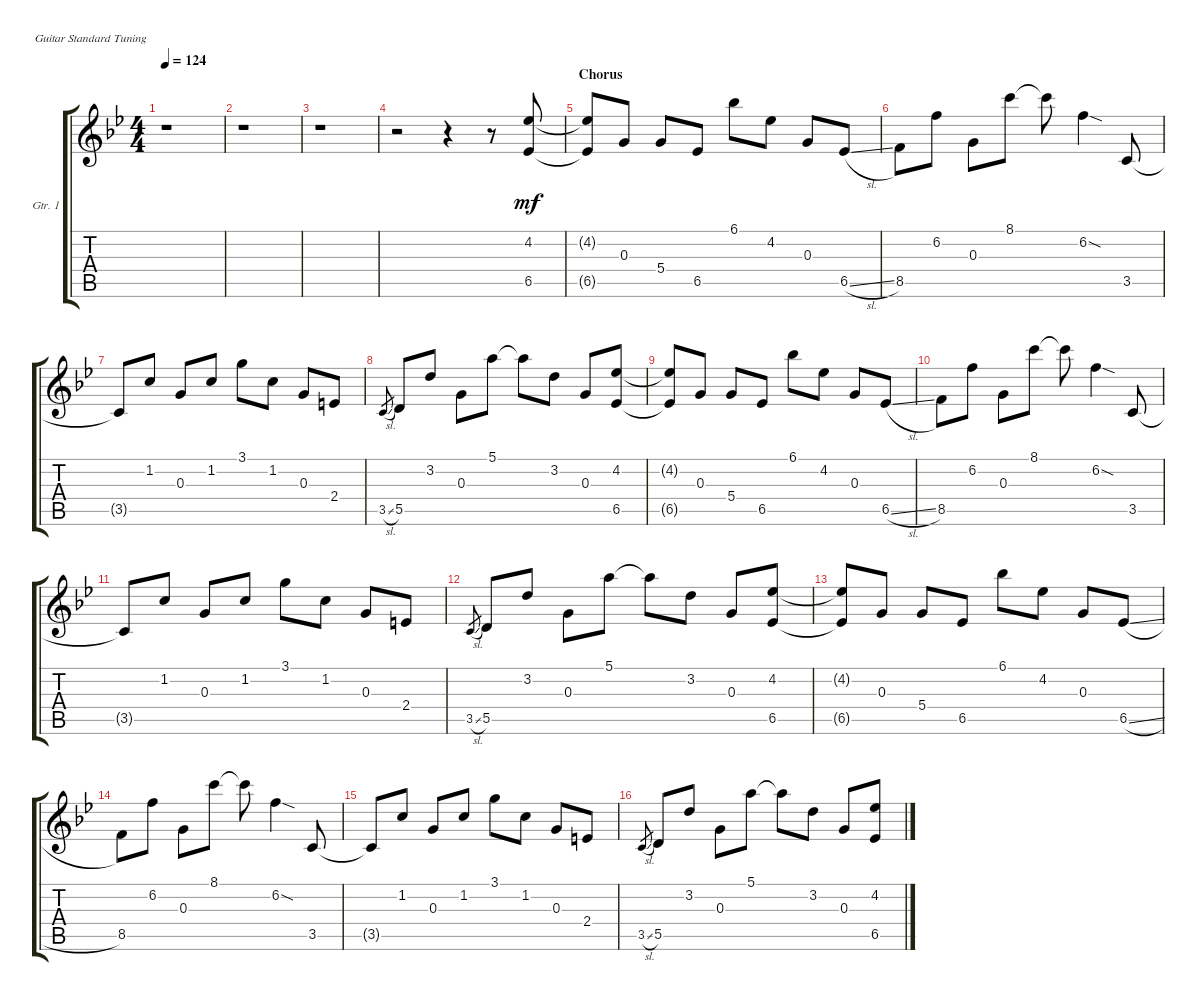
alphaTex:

\defaultSystemsLayout 4
\bracketExtendMode groupsimilarinstruments
\firstSystemTrackNameOrientation horizontal
\otherSystemsTrackNameOrientation horizontal
\track ("Guitar 1" "Gtr. 1") {instrument acousticguitarsteel}
\staff {score tabs}
\tuning (E4 B3 G3 D3 A2 E2)
\ts (4 4)
\tempo 124
\clef g2
\ks gminor
r.1{dy mf} |
r.1 |
r.1 |
r.2 r.4 r.8 (4.2 6.5).8 |
\section ("" "Chorus")
(4.2{t} 6.5{t}).8 0.3.8 5.4.8 6.5.8 6.1.8 4.2.8 0.3.8 6.5{sl}.8 |
8.5.8 6.2.8 0.3.8 8.1.8 8.1{t}.8 6.2{sod}.4 3.5.8 |
3.5{t}.8 1.2.8 0.3.8 1.2.8 3.1.8 1.2.8 0.3.8 2.4.8 |
3.5{sl}.8{gr} 5.5.8 3.2.8 0.3.8 5.1.8 5.1{t}.8 3.2.8 0.3.8 (4.2 6.5).8 |
(6.5{t} 4.2{t}).8 0.3.8 5.4.8 6.5.8 6.1.8 4.2.8 0.3.8 6.5{sl}.8 |
8.5.8 6.2.8 0.3.8 8.1.8 8.1{t}.8 6.2{sod}.4 3.5.8 |
3.5{t}.8 1.2.8 0.3.8 1.2.8 3.1.8 1.2.8 0.3.8 2.4.8 |
3.5{sl}.8{gr} 5.5.8 3.2.8 0.3.8 5.1.8 5.1{t}.8 3.2.8 0.3.8 (4.2 6.5).8 |
(4.2{t} 6.5{t}).8 0.3.8 5.4.8 6.5.8 6.1.8 4.2.8 0.3.8 6.5{sl}.8 |
8.5.8 6.2.8 0.3.8 8.1.8 8.1{t}.8 6.2{sod}.4 3.5.8 |
3.5{t}.8 1.2.8 0.3.8 1.2.8 3.1.8 1.2.8 0.3.8 2.4.8 |
3.5{sl}.8{gr} 5.5.8 3.2.8 0.3.8 5.1.8 5.1{t}.8 3.2.8 0.3.8 (4.2 6.5).8
